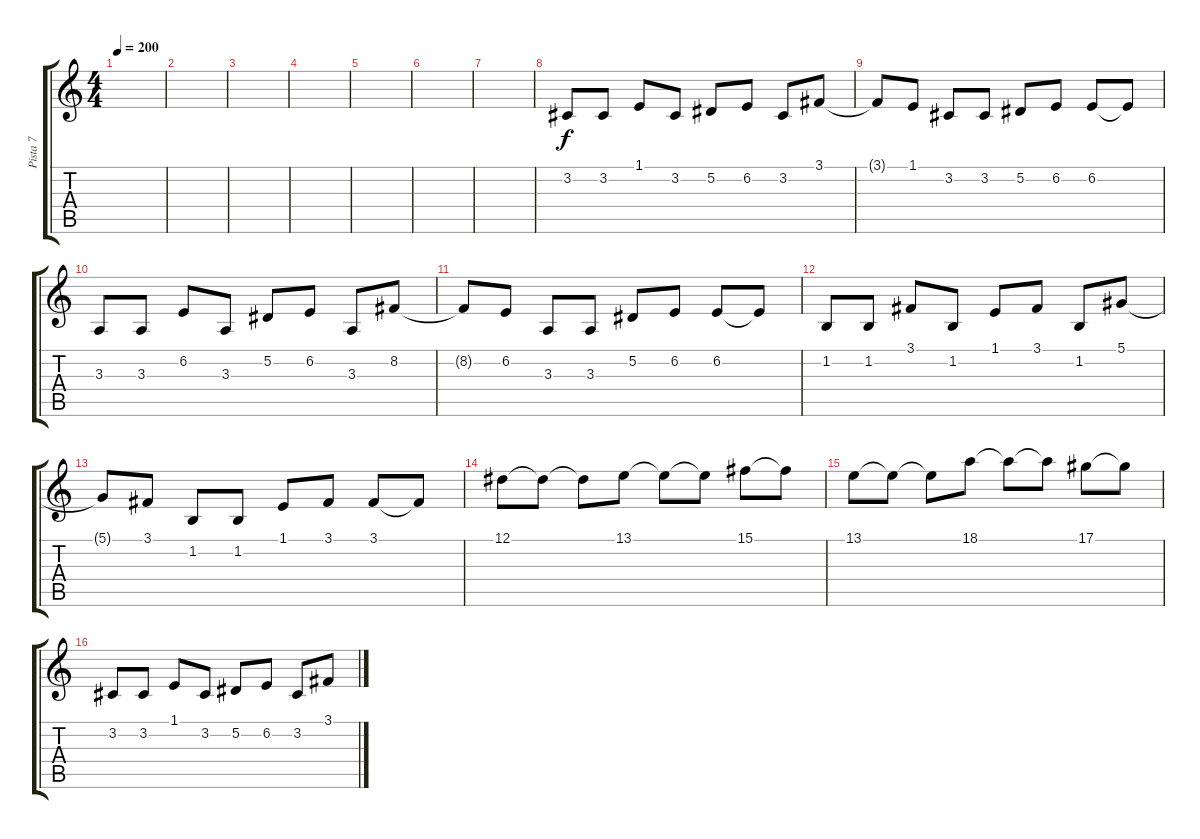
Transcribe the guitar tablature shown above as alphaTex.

\track ("Pista 7" "Pista 7") {instrument lead6voice}
\staff {score tabs}
\tuning (Eb4 Bb3 Gb3 Db3 Ab2 Eb2) {hide}
\ts (4 4)
\tempo 200
\clef g2
\ks c
|
|
|
|
|
|
|
3.2.8 3.2.8 1.1.8 3.2.8 5.2.8 6.2.8 3.2.8 3.1.8 |
3.1{t}.8 1.1.8 3.2.8 3.2.8 5.2.8 6.2.8 6.2.8 6.2{t}.8 |
3.3.8 3.3.8 6.2.8 3.3.8 5.2.8 6.2.8 3.3.8 8.2.8 |
8.2{t}.8 6.2.8 3.3.8 3.3.8 5.2.8 6.2.8 6.2.8 6.2{t}.8 |
1.2.8 1.2.8 3.1.8 1.2.8 1.1.8 3.1.8 1.2.8 5.1.8 |
5.1{t}.8 3.1.8 1.2.8 1.2.8 1.1.8 3.1.8 3.1.8 3.1{t}.8 |
12.1.8 12.1{t}.8 12.1{t}.8 13.1.8 13.1{t}.8 13.1{t}.8 15.1.8 15.1{t}.8 |
13.1.8 13.1{t}.8 13.1{t}.8 18.1.8 18.1{t}.8 18.1{t}.8 17.1.8 17.1{t}.8 |
3.2.8 3.2.8 1.1.8 3.2.8 5.2.8 6.2.8 3.2.8 3.1.8
